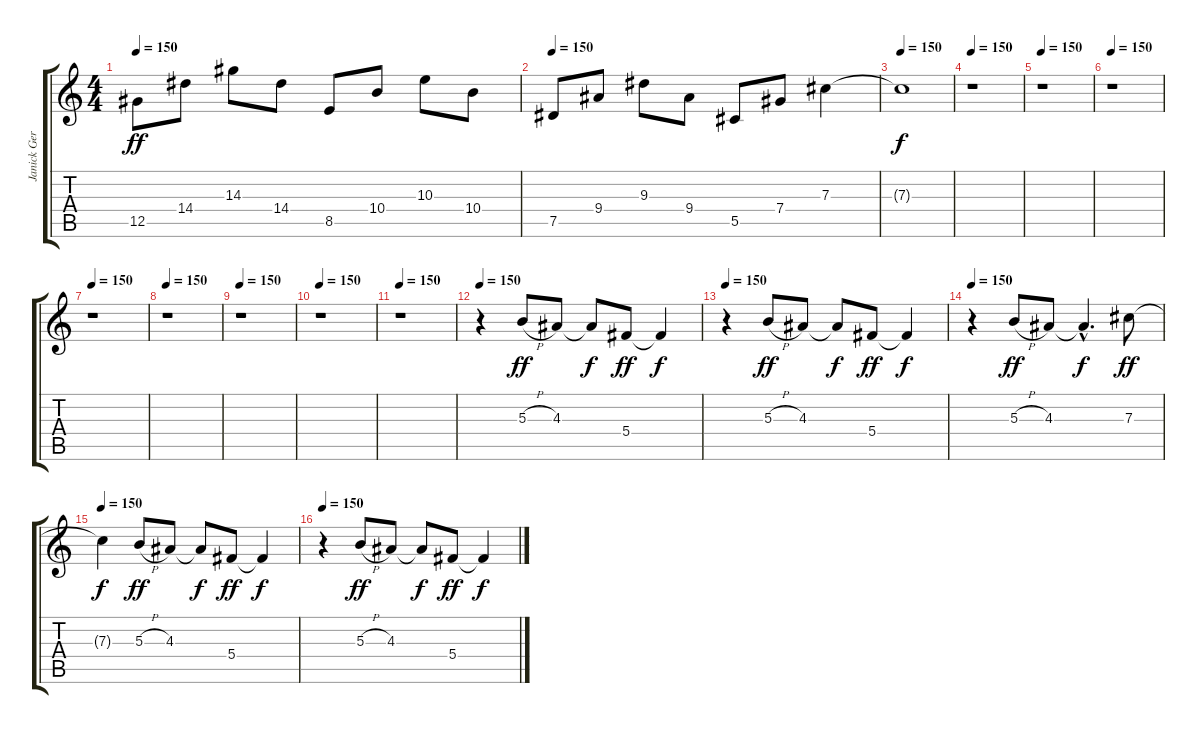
\track ("Janick Gers" "Janick Ger") {instrument overdrivenguitar}
\staff {score tabs}
\tuning (Eb4 Bb3 Gb3 Db3 Ab2 Eb2) {hide}
\ts (4 4)
\tempo 150
\clef g2
\ks c
12.5.8{dy ff} 14.4.8 14.3.8 14.4.8 8.5.8 10.4.8 10.3.8 10.4.8 |
\tempo 150
7.5.8 9.4.8 9.3.8 9.4.8 5.5.8 7.4.8 7.3.4 |
\tempo 150
7.3{t}.1{dy f} |
\tempo 150
r.1 |
\tempo 150
r.1 |
\tempo 150
r.1 |
\tempo 150
r.1 |
\tempo 150
r.1 |
\tempo 150
r.1 |
\tempo 150
r.1 |
\tempo 150
r.1 |
\tempo 150
r.4 5.3{h}.8{dy ff volume 10 instrument distortionguitar} 4.3.8 4.3{t}.8{dy f} 5.4.8{dy ff} 5.4{t}.4{dy f} |
\tempo 150
r.4 5.3{h}.8{dy ff volume 10 instrument distortionguitar} 4.3.8 4.3{t}.8{dy f} 5.4.8{dy ff} 5.4{t}.4{dy f} |
\tempo 150
r.4{volume 10 instrument distortionguitar} 5.3{h}.8{dy ff} 4.3.8 4.3{hac t}.4{d dy f} 7.3.8{dy ff} |
\tempo 150
7.3{t}.4{dy f volume 10 instrument distortionguitar} 5.3{h}.8{dy ff} 4.3.8 4.3{t}.8{dy f} 5.4.8{dy ff} 5.4{t}.4{dy f} |
\tempo 150
r.4 5.3{h}.8{dy ff volume 10 instrument distortionguitar} 4.3.8 4.3{t}.8{dy f} 5.4.8{dy ff} 5.4{t}.4{dy f}
